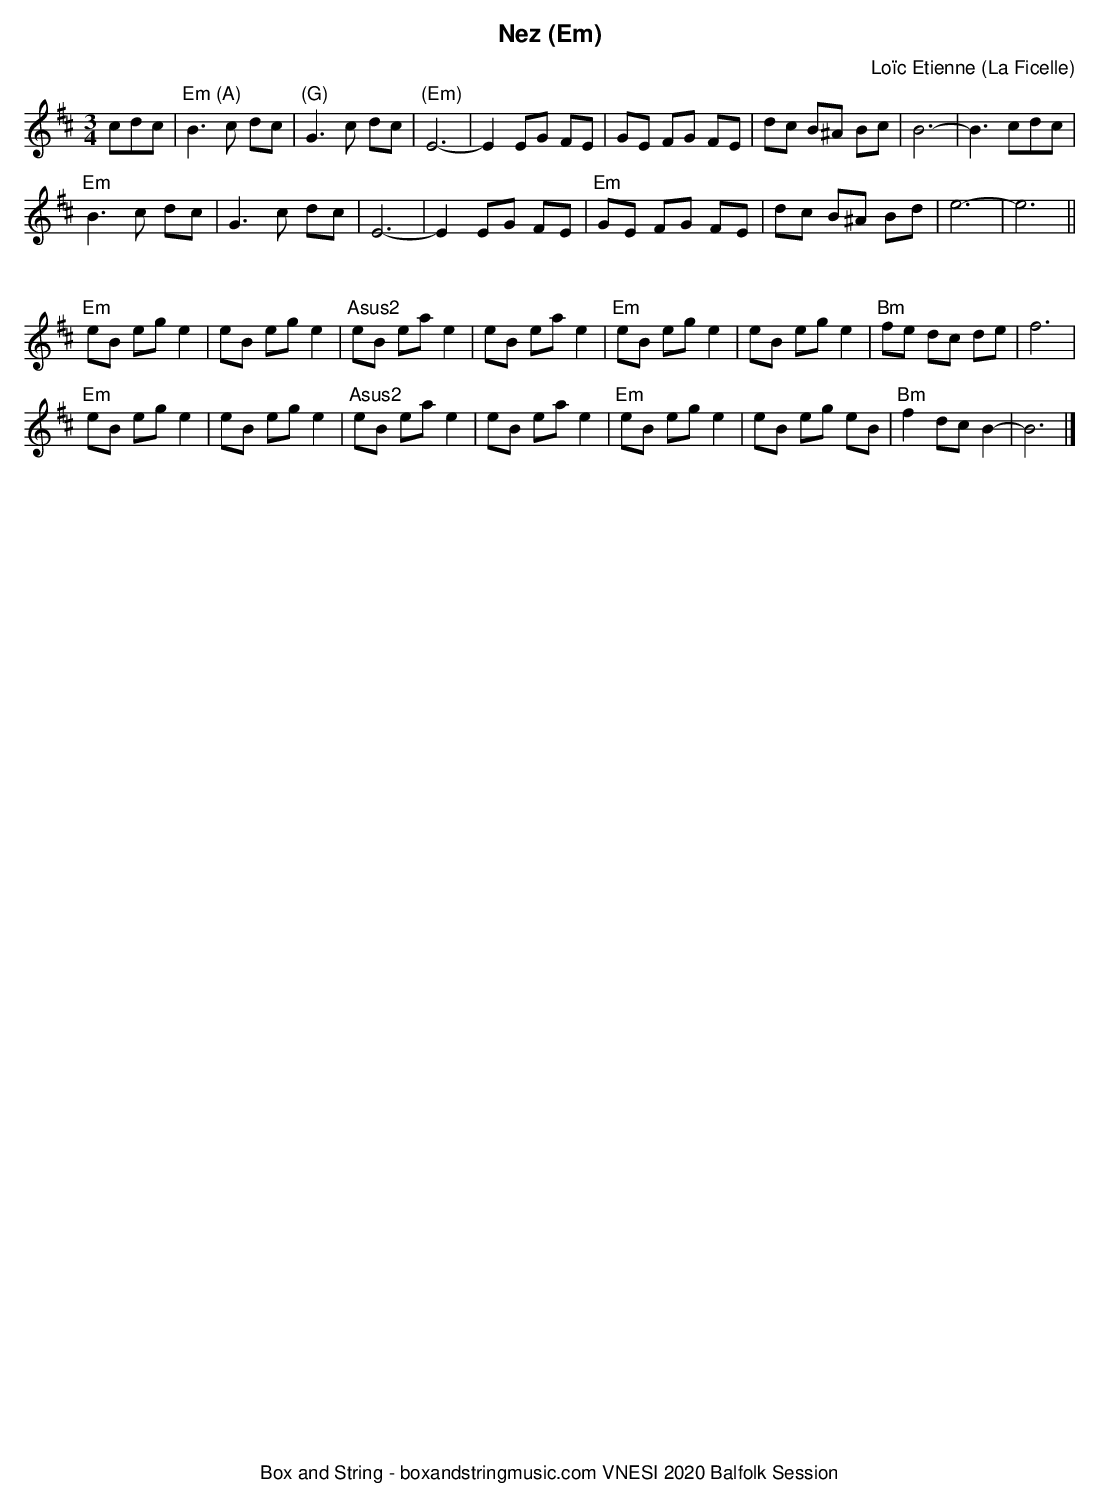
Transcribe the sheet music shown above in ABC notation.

X:1
T:Nez (Em)
C:Loïc Etienne
O:La Ficelle
M:3/4
L:1/8
K:Edor
cdc | "Em (A)"B3 c dc | "(G)"G3 c dc | "(Em)"E6- | E2EG FE | \
GE FG FE | dc B^A Bc | B6- | B3 cdc |
"Em"B3 c dc | G3 c dc | E6- | E2EG FE | \
"Em"GE FG FE | dc B^A Bd | e6- |e6 ||
%%vskip 0.4in
"Em"eB eg e2 | eB eg e2 | "Asus2"eB ea e2 | eB ea e2 | \
"Em"eB eg e2 | eB eg e2 | "Bm"fe dc de | f6 |
"Em"eB eg e2 | eB eg e2 | "Asus2"eB ea e2 | eB ea e2 | \
"Em"eB eg e2 | eB eg eB | "Bm"f2 dc B2- | B6 |]
